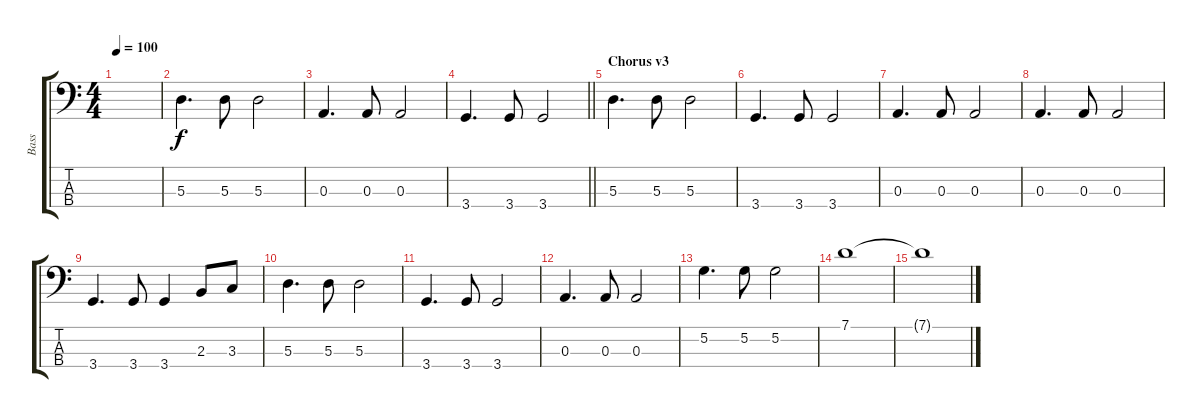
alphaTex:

\track ("Bass" "Bass") {instrument electricbassfinger}
\staff {score tabs}
\tuning (G2 D2 A1 E1) {hide}
\ts (4 4)
\tempo 100
\clef f4
\ks c
|
5.3.4{d} 5.3.8 5.3.2 |
0.3.4{d} 0.3.8 0.3.2 |
\barLineRight lightlight
3.4.4{d} 3.4.8 3.4.2 |
\section ("" "Chorus v3")
5.3.4{d} 5.3.8 5.3.2 |
3.4.4{d} 3.4.8 3.4.2 |
0.3.4{d} 0.3.8 0.3.2 |
0.3.4{d} 0.3.8 0.3.2 |
3.4.4{d} 3.4.8 3.4.4 2.3.8 3.3.8 |
5.3.4{d} 5.3.8 5.3.2 |
3.4.4{d} 3.4.8 3.4.2 |
0.3.4{d} 0.3.8 0.3.2 |
5.2.4{d} 5.2.8 5.2.2 |
7.1.1 |
7.1{t}.1
